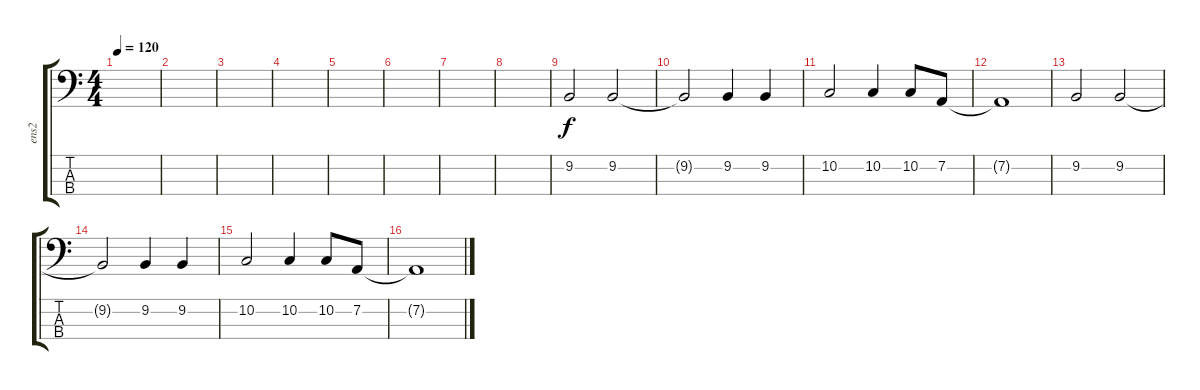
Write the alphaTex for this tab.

\track ("ens2" "ens2") {instrument orchestrahit}
\staff {score tabs}
\tuning (G2 D2 A1 E1) {hide}
\ts (4 4)
\tempo 120
\clef f4
\ks c
|
|
|
|
|
|
|
|
9.2.2 9.2.2 |
9.2{t}.2 9.2.4 9.2.4 |
10.2.2 10.2.4 10.2.8 7.2.8 |
7.2{t}.1 |
9.2.2 9.2.2 |
9.2{t}.2 9.2.4 9.2.4 |
10.2.2 10.2.4 10.2.8 7.2.8 |
7.2{t}.1
